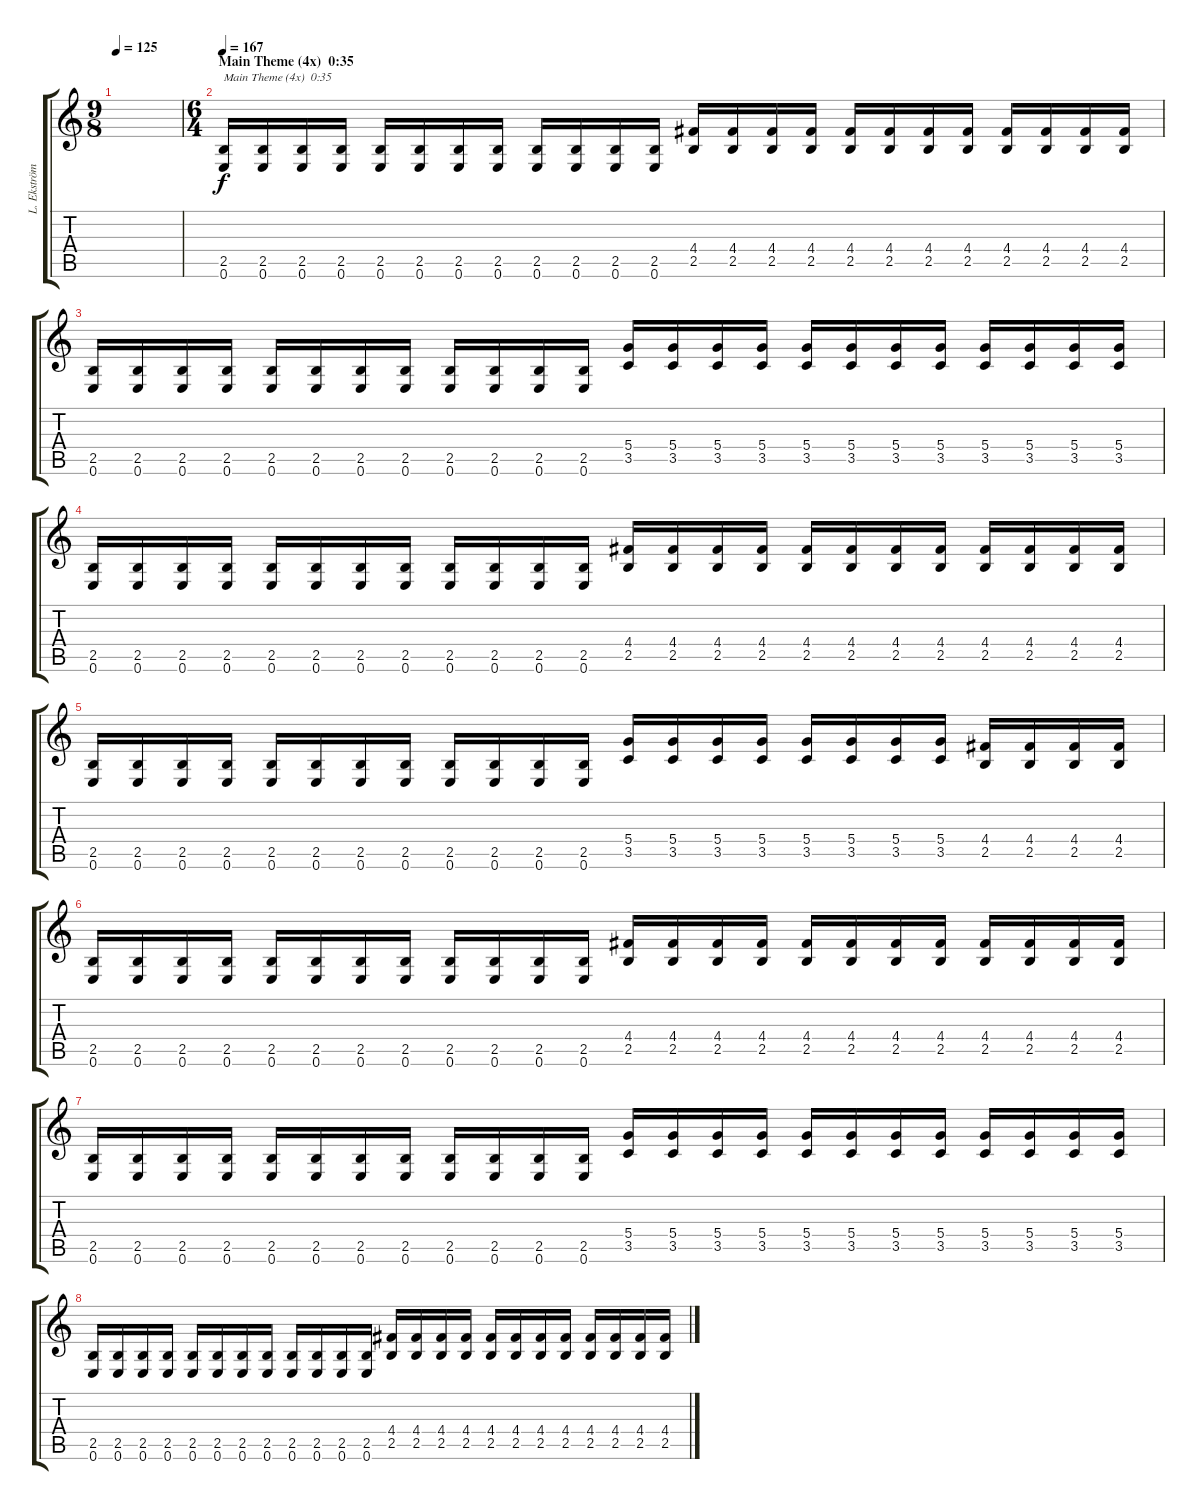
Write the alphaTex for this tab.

\track ("L. Ekström" "L. Ekström") {instrument overdrivenguitar}
\staff {score tabs}
\tuning (E4 B3 G3 D3 A2 E2) {hide}
\ts (9 8)
\tempo 125
\clef g2
\ks c
|
\ts (6 4)
\section ("" "Main Theme (4x)  0:35")
\tempo 167
(2.5 0.6).16{txt "Main Theme (4x)  0:35"} (2.5 0.6).16 (2.5 0.6).16 (2.5 0.6).16 (2.5 0.6).16 (2.5 0.6).16 (2.5 0.6).16 (2.5 0.6).16 (2.5 0.6).16 (2.5 0.6).16 (2.5 0.6).16 (2.5 0.6).16 (4.4 2.5).16 (4.4 2.5).16 (4.4 2.5).16 (4.4 2.5).16 (4.4 2.5).16 (4.4 2.5).16 (4.4 2.5).16 (4.4 2.5).16 (4.4 2.5).16 (4.4 2.5).16 (4.4 2.5).16 (4.4 2.5).16 |
(2.5 0.6).16 (2.5 0.6).16 (2.5 0.6).16 (2.5 0.6).16 (2.5 0.6).16 (2.5 0.6).16 (2.5 0.6).16 (2.5 0.6).16 (2.5 0.6).16 (2.5 0.6).16 (2.5 0.6).16 (2.5 0.6).16 (5.4 3.5).16 (5.4 3.5).16 (5.4 3.5).16 (5.4 3.5).16 (5.4 3.5).16 (5.4 3.5).16 (5.4 3.5).16 (5.4 3.5).16 (5.4 3.5).16 (5.4 3.5).16 (5.4 3.5).16 (5.4 3.5).16 |
(2.5 0.6).16 (2.5 0.6).16 (2.5 0.6).16 (2.5 0.6).16 (2.5 0.6).16 (2.5 0.6).16 (2.5 0.6).16 (2.5 0.6).16 (2.5 0.6).16 (2.5 0.6).16 (2.5 0.6).16 (2.5 0.6).16 (4.4 2.5).16 (4.4 2.5).16 (4.4 2.5).16 (4.4 2.5).16 (4.4 2.5).16 (4.4 2.5).16 (4.4 2.5).16 (4.4 2.5).16 (4.4 2.5).16 (4.4 2.5).16 (4.4 2.5).16 (4.4 2.5).16 |
(2.5 0.6).16 (2.5 0.6).16 (2.5 0.6).16 (2.5 0.6).16 (2.5 0.6).16 (2.5 0.6).16 (2.5 0.6).16 (2.5 0.6).16 (2.5 0.6).16 (2.5 0.6).16 (2.5 0.6).16 (2.5 0.6).16 (5.4 3.5).16 (5.4 3.5).16 (5.4 3.5).16 (5.4 3.5).16 (5.4 3.5).16 (5.4 3.5).16 (5.4 3.5).16 (5.4 3.5).16 (4.4 2.5).16 (4.4 2.5).16 (4.4 2.5).16 (4.4 2.5).16 |
(2.5 0.6).16 (2.5 0.6).16 (2.5 0.6).16 (2.5 0.6).16 (2.5 0.6).16 (2.5 0.6).16 (2.5 0.6).16 (2.5 0.6).16 (2.5 0.6).16 (2.5 0.6).16 (2.5 0.6).16 (2.5 0.6).16 (4.4 2.5).16 (4.4 2.5).16 (4.4 2.5).16 (4.4 2.5).16 (4.4 2.5).16 (4.4 2.5).16 (4.4 2.5).16 (4.4 2.5).16 (4.4 2.5).16 (4.4 2.5).16 (4.4 2.5).16 (4.4 2.5).16 |
(2.5 0.6).16 (2.5 0.6).16 (2.5 0.6).16 (2.5 0.6).16 (2.5 0.6).16 (2.5 0.6).16 (2.5 0.6).16 (2.5 0.6).16 (2.5 0.6).16 (2.5 0.6).16 (2.5 0.6).16 (2.5 0.6).16 (5.4 3.5).16 (5.4 3.5).16 (5.4 3.5).16 (5.4 3.5).16 (5.4 3.5).16 (5.4 3.5).16 (5.4 3.5).16 (5.4 3.5).16 (5.4 3.5).16 (5.4 3.5).16 (5.4 3.5).16 (5.4 3.5).16 |
(2.5 0.6).16 (2.5 0.6).16 (2.5 0.6).16 (2.5 0.6).16 (2.5 0.6).16 (2.5 0.6).16 (2.5 0.6).16 (2.5 0.6).16 (2.5 0.6).16 (2.5 0.6).16 (2.5 0.6).16 (2.5 0.6).16 (4.4 2.5).16 (4.4 2.5).16 (4.4 2.5).16 (4.4 2.5).16 (4.4 2.5).16 (4.4 2.5).16 (4.4 2.5).16 (4.4 2.5).16 (4.4 2.5).16 (4.4 2.5).16 (4.4 2.5).16 (4.4 2.5).16
